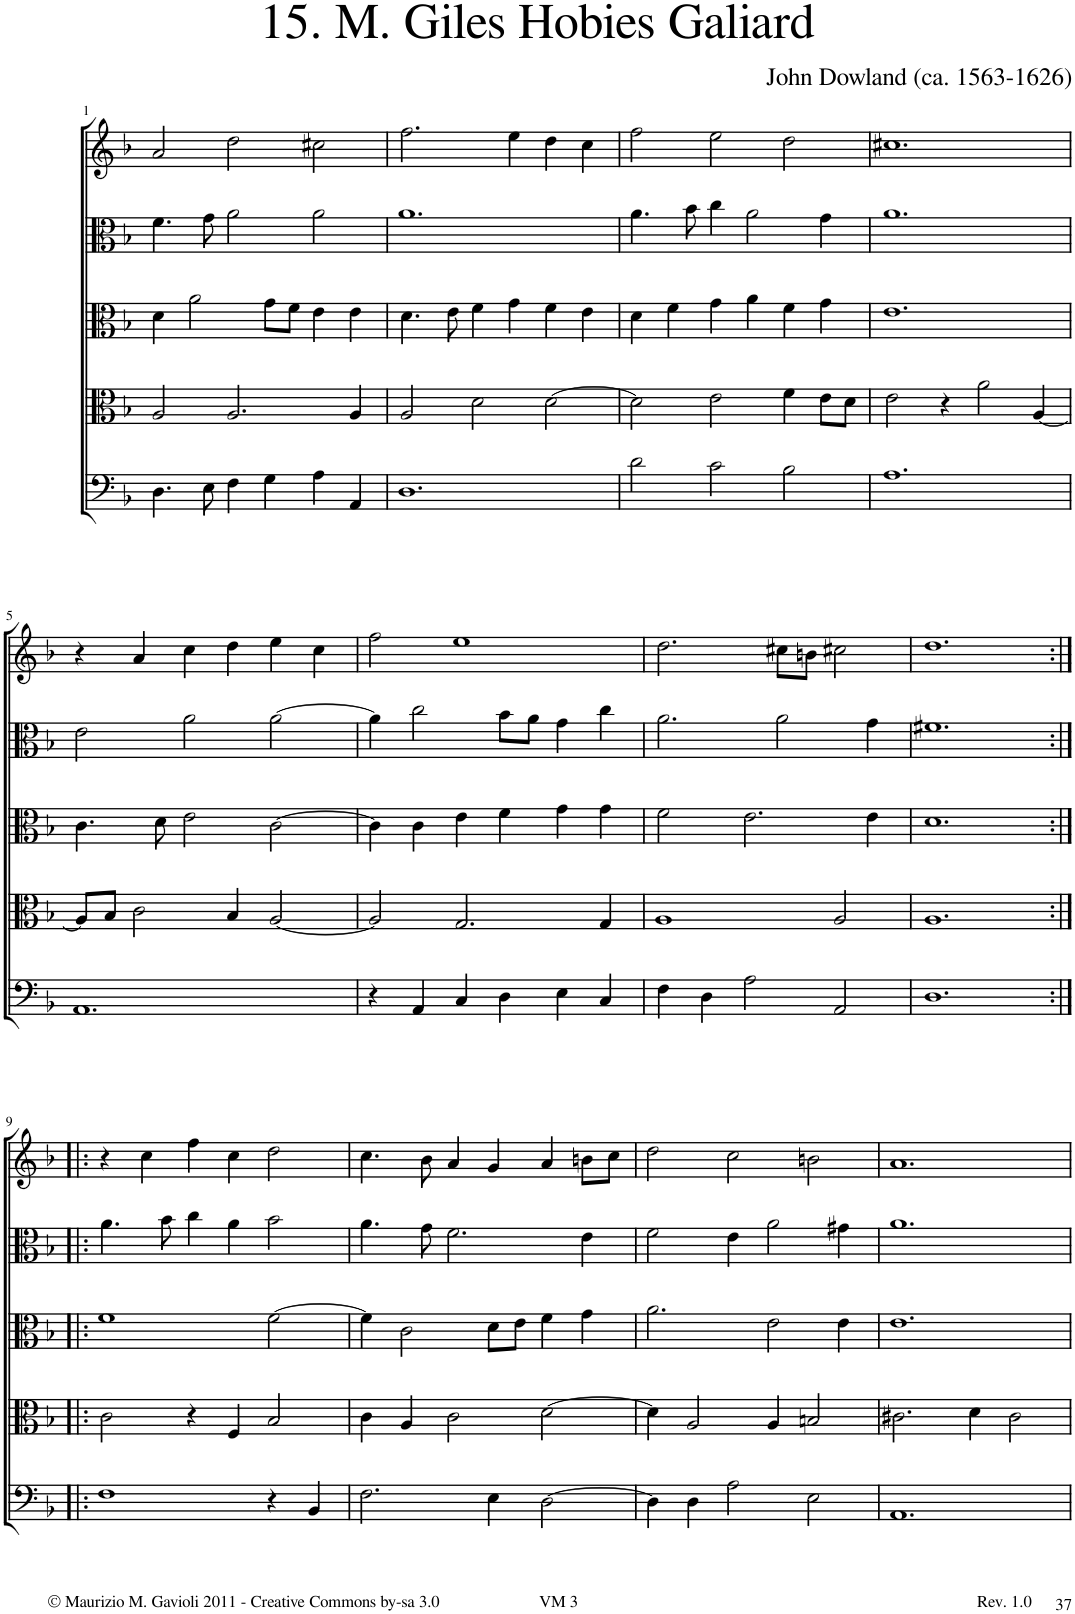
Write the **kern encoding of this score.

**kern	**kern	**kern	**kern	**kern
*part5	*part4	*part3	*part2	*part1
*staff5	*staff4	*staff3	*staff2	*staff1
*I"Trombone	*I"Trombone	*I"Trombone	*I"C Trumpet	*I"C Trumpet
*I'Trb	*I'Trb	*I'Trb	*I'Tpt	*I'Tpt
!!LO:PB:g=z
*clefF4	*clefC3	*clefC3	*clefC3	*clefG2
*k[b-]	*k[b-]	*k[b-]	*k[b-]	*k[b-]
*M3/2	*M3/2	*M3/2	*M3/2	*M3/2
=1!|:	=1!|:	=1!|:	=1!|:	=1!|:
4.D\	2A/	4d\	4.f\	2a/
.	.	2a\	.	.
8E\	.	.	8g\	.
4F\	2.A/	.	2a\	2dd\
4G\	.	8g\L	.	.
.	.	8f\J	.	.
4A\	.	4e\	2a\	2cc#X\
4AA/	4A/	4e\	.	.
=2	=2	=2	=2	=2
1.D	2A/	4.d\	1.a	2.ff\
.	.	8e\	.	.
.	2d\	4f\	.	.
.	.	4g\	.	4ee\
.	[2d\	4f\	.	4dd\
.	.	4e\	.	4cc\
=3	=3	=3	=3	=3
2d\	2d\]	4d\	4.a\	2ff\
.	.	4f\	.	.
.	.	.	8b-\	.
2c\	2e\	4g\	4cc\	2ee\
.	.	4a\	2a\	.
2B-\	4f\	4f\	.	2dd\
.	8e\L	4g\	4g\	.
.	8d\J	.	.	.
=4	=4	=4	=4	=4
1.A	2e\	1.e	1.a	1.cc#X
.	4r	.	.	.
.	2a\	.	.	.
.	[4A/	.	.	.
!!LO:LB:g=z
=5	=5	=5	=5	=5
1.AA	8A/L]	4.c\	2e\	4r
.	8B-/J	.	.	.
.	2c\	.	.	4a/
.	.	8d\	.	.
.	.	2e\	2a\	4cc\
.	4B-/	.	.	4dd\
.	[2A/	[2c\	[2a\	4ee\
.	.	.	.	4cc\
=6	=6	=6	=6	=6
4r	2A/]	4c\]	4a\]	2ff\
4AA/	.	4c\	2cc\	.
4C/	2.G/	4e\	.	1ee
4D\	.	4f\	8b-\L	.
.	.	.	8a\J	.
4E\	.	4g\	4g\	.
4C/	4G/	4g\	4cc\	.
=7	=7	=7	=7	=7
4F\	1A	2f\	2.a\	2.dd\
4D\	.	.	.	.
2A\	.	2.e\	.	.
.	.	.	2a\	8cc#X\L
.	.	.	.	8bn\J
2AA/	2A/	.	.	2cc#X\
.	.	4e\	4g\	.
=8	=8	=8	=8	=8
1.D	1.A	1.d	1.f#X	1.dd
!!LO:LB:g=z
=9:|!|:	=9:|!|:	=9:|!|:	=9:|!|:	=9:|!|:
1F	2c\	1f	4.a\	4r
.	.	.	.	4cc\
.	.	.	8b-\	.
.	4r	.	4cc\	4ff\
.	4F/	.	4a\	4cc\
4r	2B-/	[2f\	2b-\	2dd\
4BB-/	.	.	.	.
=10	=10	=10	=10	=10
2.F\	4c\	4f\]	4.a\	4.cc\
.	4A/	2c\	.	.
.	.	.	8g\	8b-\
.	2c\	.	2.f\	4a/
4E\	.	8d\L	.	4g/
.	.	8e\J	.	.
[2D\	[2d\	4f\	.	4a/
.	.	4g\	4e\	8bn\L
.	.	.	.	8cc\J
=11	=11	=11	=11	=11
4D\]	4d\]	2.a\	2f\	2dd\
4D\	2A/	.	.	.
2A\	.	.	4e\	2cc\
.	4A/	2e\	2a\	.
2E\	2Bn/	.	.	2bn\
.	.	4e\	4g#X\	.
=12	=12	=12	=12	=12
1.AA	2.c#X\	1.e	1.a	1.a
.	4d\	.	.	.
.	2c#\	.	.	.
=	=	=	=	=
*-	*-	*-	*-	*-
